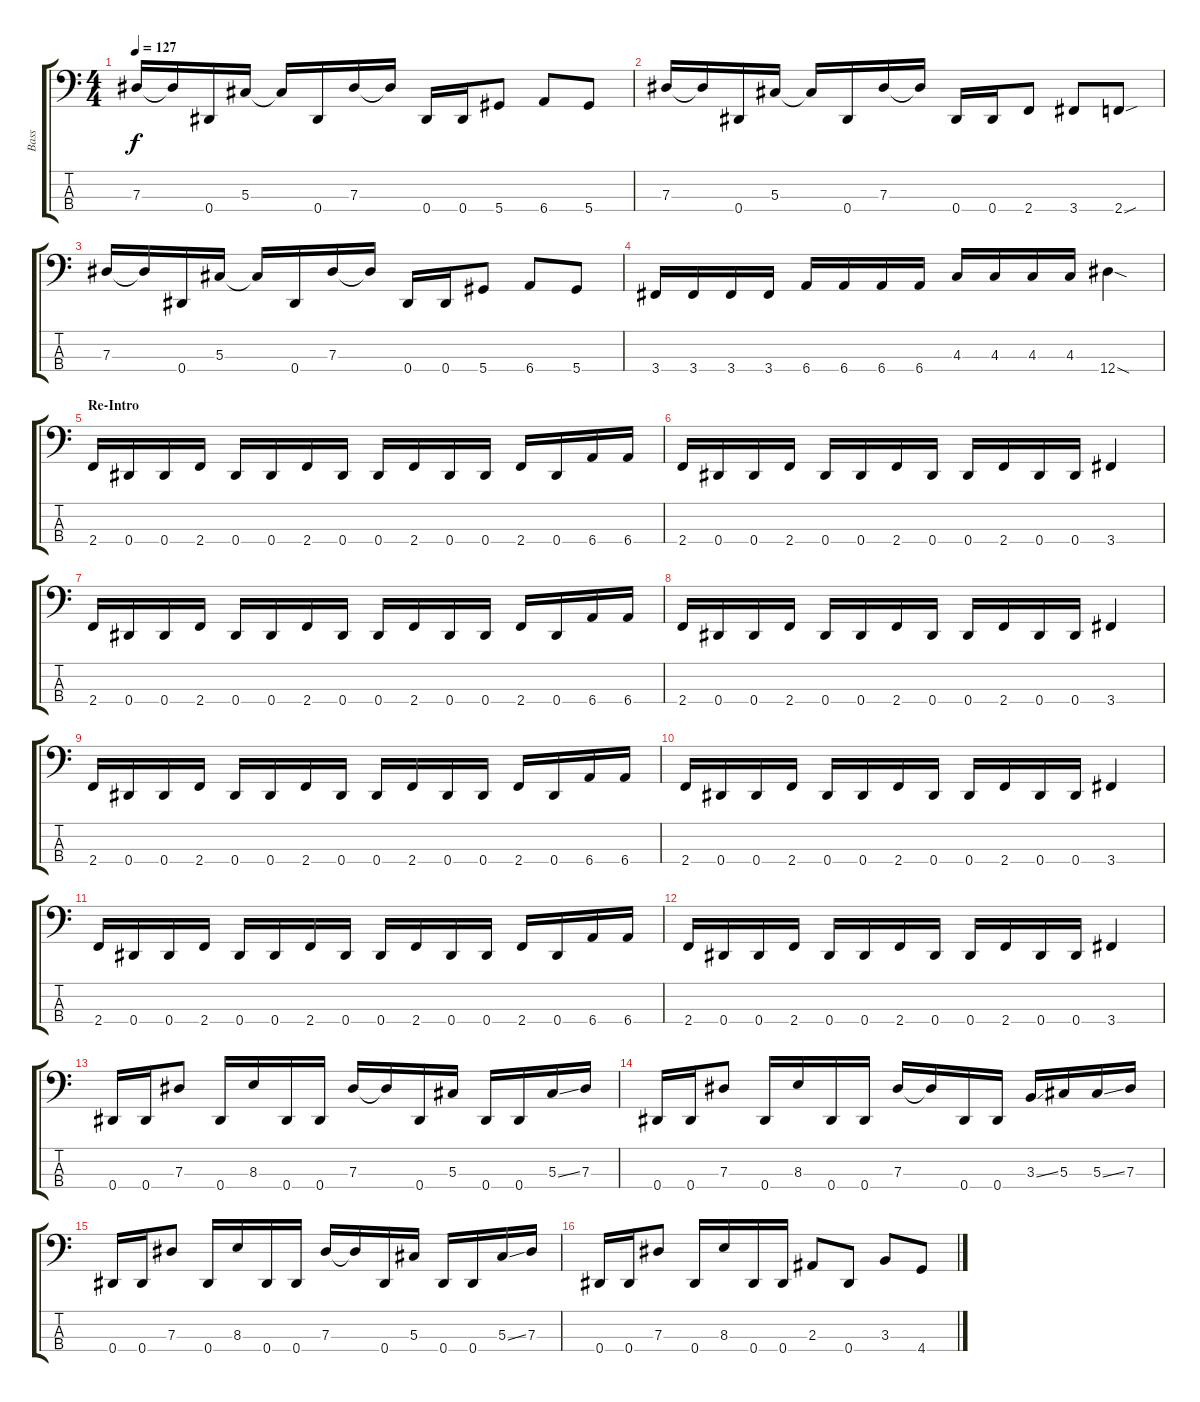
\track ("Bass" "Bass") {instrument electricbassfinger}
\staff {score tabs}
\tuning (Gb2 Db2 Ab1 Eb1) {hide}
\ts (4 4)
\tempo 127
\clef f4
\ks c
7.3.16{dy f} 7.3{t}.16 0.4.16 5.3.16 5.3{t}.16 0.4.16 7.3.16 7.3{t}.16 0.4.16 0.4.16 5.4.8 6.4.8 5.4.8 |
7.3.16 7.3{t}.16 0.4.16 5.3.16 5.3{t}.16 0.4.16 7.3.16 7.3{t}.16 0.4.16 0.4.16 2.4.8 3.4.8 2.4{sou}.8 |
7.3.16 7.3{t}.16 0.4.16 5.3.16 5.3{t}.16 0.4.16 7.3.16 7.3{t}.16 0.4.16 0.4.16 5.4.8 6.4.8 5.4.8 |
3.4.16 3.4.16 3.4.16 3.4.16 6.4.16 6.4.16 6.4.16 6.4.16 4.3.16 4.3.16 4.3.16 4.3.16 12.4{sod}.4 |
\section ("" "Re-Intro")
2.4.16 0.4.16 0.4.16 2.4.16 0.4.16 0.4.16 2.4.16 0.4.16 0.4.16 2.4.16 0.4.16 0.4.16 2.4.16 0.4.16 6.4.16 6.4.16 |
2.4.16 0.4.16 0.4.16 2.4.16 0.4.16 0.4.16 2.4.16 0.4.16 0.4.16 2.4.16 0.4.16 0.4.16 3.4.4 |
2.4.16 0.4.16 0.4.16 2.4.16 0.4.16 0.4.16 2.4.16 0.4.16 0.4.16 2.4.16 0.4.16 0.4.16 2.4.16 0.4.16 6.4.16 6.4.16 |
2.4.16 0.4.16 0.4.16 2.4.16 0.4.16 0.4.16 2.4.16 0.4.16 0.4.16 2.4.16 0.4.16 0.4.16 3.4.4 |
2.4.16 0.4.16 0.4.16 2.4.16 0.4.16 0.4.16 2.4.16 0.4.16 0.4.16 2.4.16 0.4.16 0.4.16 2.4.16 0.4.16 6.4.16 6.4.16 |
2.4.16 0.4.16 0.4.16 2.4.16 0.4.16 0.4.16 2.4.16 0.4.16 0.4.16 2.4.16 0.4.16 0.4.16 3.4.4 |
2.4.16 0.4.16 0.4.16 2.4.16 0.4.16 0.4.16 2.4.16 0.4.16 0.4.16 2.4.16 0.4.16 0.4.16 2.4.16 0.4.16 6.4.16 6.4.16 |
2.4.16 0.4.16 0.4.16 2.4.16 0.4.16 0.4.16 2.4.16 0.4.16 0.4.16 2.4.16 0.4.16 0.4.16 3.4.4 |
\section ("" "")
0.4.16 0.4.16 7.3.8 0.4.16 8.3.16 0.4.16 0.4.16 7.3.16 7.3{t}.16 0.4.16 5.3.16 0.4.16 0.4.16 5.3{ss}.16 7.3.16 |
0.4.16 0.4.16 7.3.8 0.4.16 8.3.16 0.4.16 0.4.16 7.3.16 7.3{t}.16 0.4.16 0.4.16 3.3{ss}.16 5.3.16 5.3{ss}.16 7.3.16 |
0.4.16 0.4.16 7.3.8 0.4.16 8.3.16 0.4.16 0.4.16 7.3.16 7.3{t}.16 0.4.16 5.3.16 0.4.16 0.4.16 5.3{ss}.16 7.3.16 |
0.4.16 0.4.16 7.3.8 0.4.16 8.3.16 0.4.16 0.4.16 2.3.8 0.4.8 3.3.8 4.4.8
